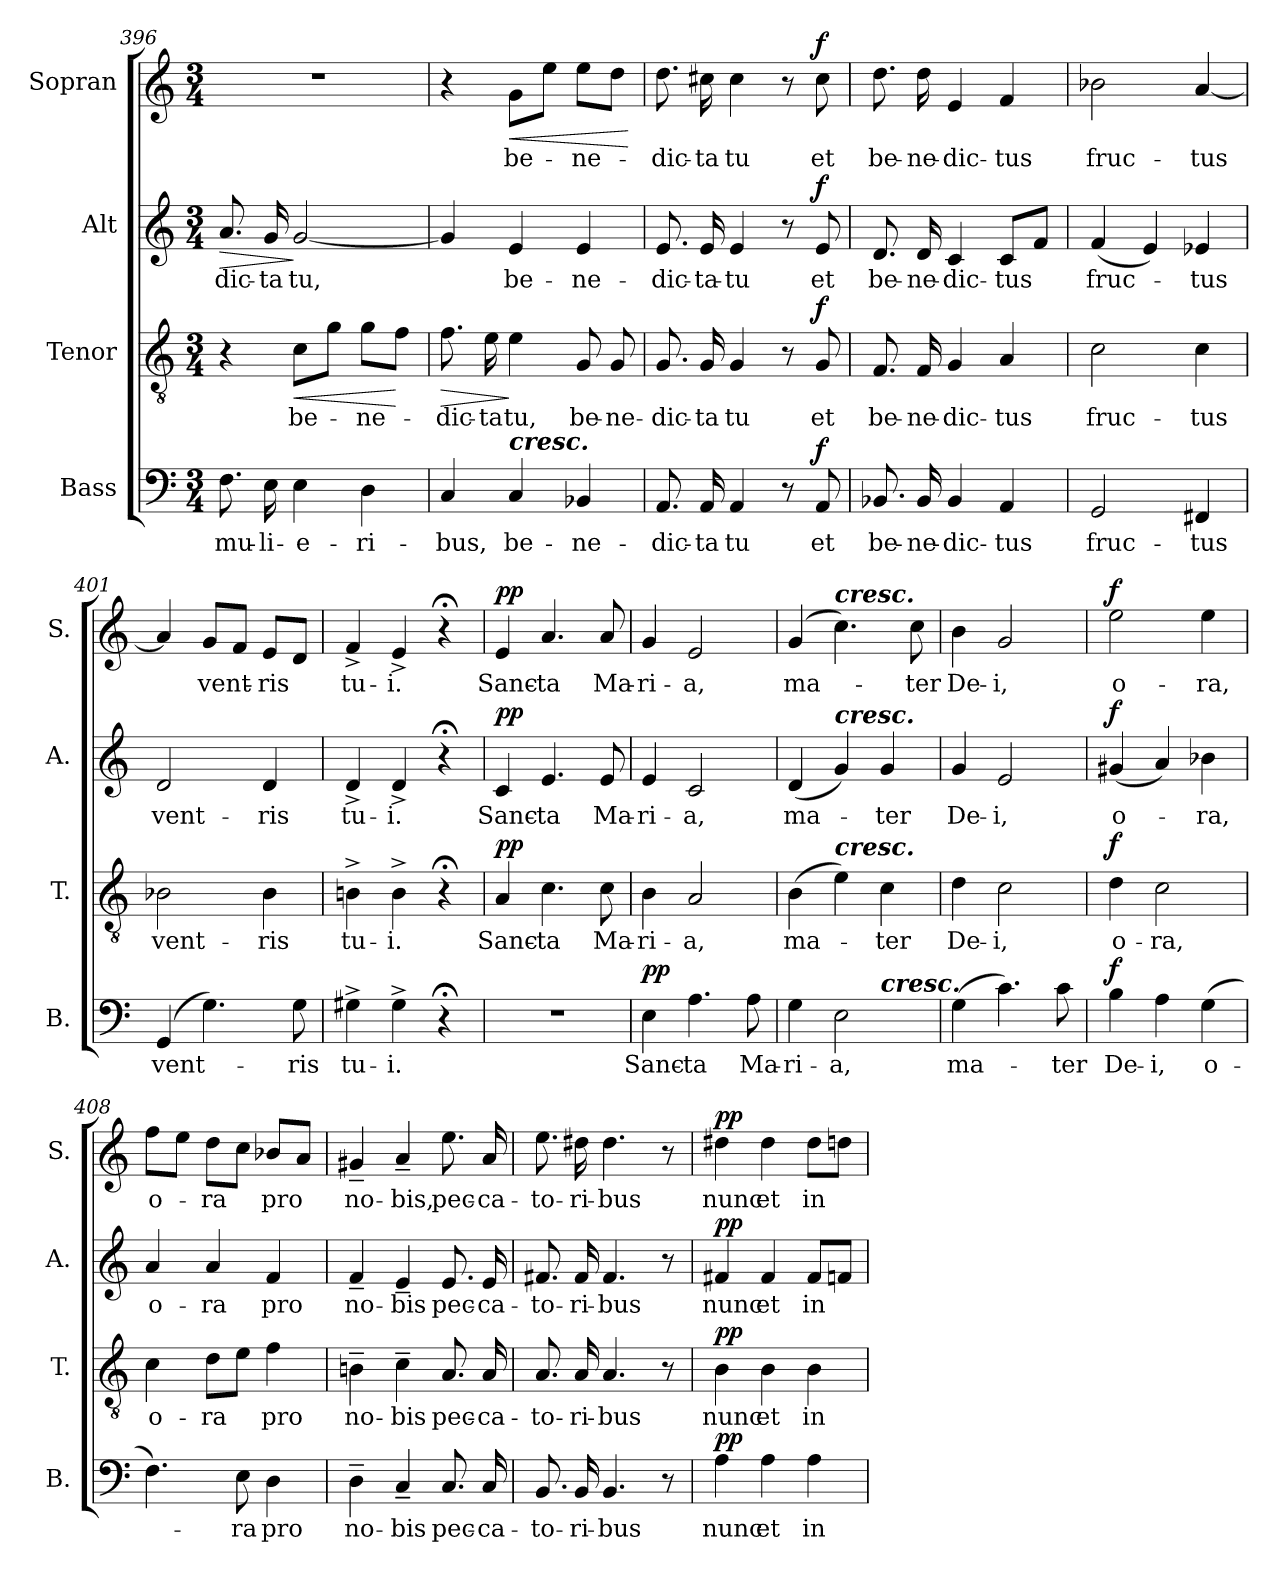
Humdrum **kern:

**kern	**text	**dynam	**kern	**text	**dynam	**kern	**text	**dynam	**kern	**text	**dynam
*part4	*part4	*part4	*part3	*part3	*part3	*part2	*part2	*part2	*part1	*part1	*part1
*staff4	*staff4	*staff4	*staff3	*staff3	*staff3	*staff2	*staff2	*staff2	*staff1	*staff1	*staff1
*I"Bass	*	*	*I"Tenor	*	*	*I"Alt	*	*	*I"Sopran	*	*
*I'B.	*	*	*I'T.	*	*	*I'A.	*	*	*I'S.	*	*
*clefF4	*	*	*clefGv2	*	*	*clefG2	*	*	*clefG2	*	*
*k[]	*	*	*k[]	*	*	*k[]	*	*	*k[]	*	*
*C:	*	*	*C:	*	*	*C:	*	*	*C:	*	*
*M3/4	*	*	*M3/4	*	*	*M3/4	*	*	*M3/4	*	*
=396	=396	=396	=396	=396	=396	=396	=396	=396	=396	=396	=396
!	!LO:LY:b	!	!	!	!	!	!LO:LY:b	!LO:HP:b	!	!	!
8.F\	mu-	.	4r	.	.	8.a/	-dic-	>	2.r	.	.
!	!LO:LY:b	!	!	!	!	!	!LO:LY:b	!	!	!	!
16E\	-li-	.	.	.	.	16g/	-ta	.	.	.	.
!	!LO:LY:b	!	!	!LO:LY:b	!LO:HP:b	!	!LO:LY:b	!	!	!	!
4E\	-e-	.	8c\L	be-	<	[2g/	tu,	]	.	.	.
.	.	.	8g\J	.	.	.	.	.	.	.	.
!	!LO:LY:b	!	!	!LO:LY:b	!	!	!	!	!	!	!
4D\	-ri-	.	8g\L	-ne-	.	.	.	.	.	.	.
.	.	.	8f\J	.	[	.	.	.	.	.	.
=397	=397	=397	=397	=397	=397	=397	=397	=397	=397	=397	=397
!	!LO:LY:b	!	!	!LO:LY:b	!LO:HP:b	!	!	!	!	!	!
4C/	-bus,	.	8.f\	-dic-	>	4g/]	.	.	4r	.	.
!	!	!	!	!LO:LY:b	!	!	!	!	!	!	!
.	.	.	16e\	-ta	.	.	.	.	.	.	.
!LO:TX:a:Bi:t=cresc.	!	!	!	!	!	!	!	!	!	!	!
!	!LO:LY:b	!	!	!LO:LY:b	!	!	!LO:LY:b	!	!	!LO:LY:b	!LO:HP:b
4C/	be-	.	4e\	tu,	]	4e/	be-	.	8g\L	be-	<
.	.	.	.	.	.	.	.	.	8ee\J	.	.
!	!LO:LY:b	!	!	!LO:LY:b	!	!	!LO:LY:b	!	!	!LO:LY:b	!
4BB-X/	-ne-	.	8G/	be-	.	4e/	-ne-	.	8ee\L	-ne-	.
!	!	!	!	!LO:LY:b	!	!	!	!	!	!	!
.	.	.	8G/	-ne-	.	.	.	.	8dd\J	.	.
.	.	.	.	.	.	.	.	.	.	.	[
=398	=398	=398	=398	=398	=398	=398	=398	=398	=398	=398	=398
!	!LO:LY:b	!	!	!LO:LY:b	!	!	!LO:LY:b	!	!	!LO:LY:b	!
8.AA/	-dic-	.	8.G/	-dic-	.	8.e/	-dic-	.	8.dd\	-dic-	.
!	!LO:LY:b	!	!	!LO:LY:b	!	!	!LO:LY:b	!	!	!LO:LY:b	!
16AA/	-ta	.	16G/	-ta	.	16e/	-ta-	.	16cc#X\	-ta	.
!	!LO:LY:b	!	!	!LO:LY:b	!	!	!LO:LY:b	!	!	!LO:LY:b	!
4AA/	tu	.	4G/	tu	.	4e/	-tu	.	4cc#\	tu	.
8r	.	.	8r	.	.	8r	.	.	8r	.	.
!	!LO:LY:b	!LO:DY:a	!	!LO:LY:b	!LO:DY:a	!	!LO:LY:b	!LO:DY:a	!	!LO:LY:b	!LO:DY:a
8AA/	et	f	8G/	et	f	8e/	et	f	8cc#\	et	f
=399	=399	=399	=399	=399	=399	=399	=399	=399	=399	=399	=399
!	!LO:LY:b	!	!	!LO:LY:b	!	!	!LO:LY:b	!	!	!LO:LY:b	!
8.BB-X/	be-	.	8.F/	be-	.	8.d/	be-	.	8.dd\	be-	.
!	!LO:LY:b	!	!	!LO:LY:b	!	!	!LO:LY:b	!	!	!LO:LY:b	!
16BB-/	-ne-	.	16F/	-ne-	.	16d/	-ne-	.	16dd\	-ne-	.
!	!LO:LY:b	!	!	!LO:LY:b	!	!	!LO:LY:b	!	!	!LO:LY:b	!
4BB-/	-dic-	.	4G/	-dic-	.	4c/	-dic-	.	4e/	-dic-	.
!	!LO:LY:b	!	!	!LO:LY:b	!	!	!LO:LY:b	!	!	!LO:LY:b	!
4AA/	-tus	.	4A/	-tus	.	8c/L	-tus	.	4f/	-tus	.
.	.	.	.	.	.	8f/J	.	.	.	.	.
!!LO:PB:g=z
=400	=400	=400	=400	=400	=400	=400	=400	=400	=400	=400	=400
!	!LO:LY:b	!	!	!LO:LY:b	!	!	!LO:LY:b	!	!	!LO:LY:b	!
2GG/	fruc-	.	2c\	fruc-	.	(<4f/	fruc-	.	2b-X\	fruc-	.
.	.	.	.	.	.	4e/)	.	.	.	.	.
!	!LO:LY:b	!	!	!LO:LY:b	!	!	!LO:LY:b	!	!	!LO:LY:b	!
4FF#X/	-tus	.	4c\	-tus	.	4e-X/	-tus	.	[4a/	-tus	.
=401	=401	=401	=401	=401	=401	=401	=401	=401	=401	=401	=401
!	!LO:LY:b	!	!	!LO:LY:b	!	!	!LO:LY:b	!	!	!	!
(4GG/	vent-	.	2B-X\	vent-	.	2d/	vent-	.	4a/]	.	.
!	!	!	!	!	!	!	!	!	!	!LO:LY:b	!
4.G\)	.	.	.	.	.	.	.	.	8g/L	vent-	.
.	.	.	.	.	.	.	.	.	8f/J	.	.
!	!	!	!	!LO:LY:b	!	!	!LO:LY:b	!	!	!LO:LY:b	!
.	.	.	4B-\	-ris	.	4d/	-ris	.	8e/L	-ris	.
!	!LO:LY:b	!	!	!	!	!	!	!	!	!	!
8G\	-ris	.	.	.	.	.	.	.	8d/J	.	.
=402	=402	=402	=402	=402	=402	=402	=402	=402	=402	=402	=402
!	!LO:LY:b	!	!	!LO:LY:b	!	!	!LO:LY:b	!	!	!LO:LY:b	!
4G#X^>\	tu-	.	4Bn^>\	tu-	.	4d^</	tu-	.	4f^</	tu-	.
!	!LO:LY:b	!	!	!LO:LY:b	!	!	!LO:LY:b	!	!	!LO:LY:b	!
4G#^>\	-i.	.	4B^>\	-i.	.	4d^</	-i.	.	4e^</	-i.	.
4r;<	.	.	4r;<	.	.	4r;<	.	.	4r;<	.	.
=403	=403	=403	=403	=403	=403	=403	=403	=403	=403	=403	=403
!	!	!	!	!LO:LY:b	!LO:DY:a	!	!LO:LY:b	!LO:DY:a	!	!LO:LY:b	!LO:DY:a
2.r	.	.	4A/	Sanc-	pp	4c/	Sanc-	pp	4e/	Sanc-	pp
!	!	!	!	!LO:LY:b	!	!	!LO:LY:b	!	!	!LO:LY:b	!
.	.	.	4.c\	-ta	.	4.e/	-ta	.	4.a/	-ta	.
!	!	!	!	!LO:LY:b	!	!	!LO:LY:b	!	!	!LO:LY:b	!
.	.	.	8c\	Ma-	.	8e/	Ma-	.	8a/	Ma-	.
=404	=404	=404	=404	=404	=404	=404	=404	=404	=404	=404	=404
!	!LO:LY:b	!LO:DY:a	!	!LO:LY:b	!	!	!LO:LY:b	!	!	!LO:LY:b	!
4E\	Sanc-	pp	4B\	-ri-	.	4e/	-ri-	.	4g/	-ri-	.
!	!LO:LY:b	!	!	!LO:LY:b	!	!	!LO:LY:b	!	!	!LO:LY:b	!
4.A\	-ta	.	2A/	-a,	.	2c/	-a,	.	2e/	-a,	.
!	!LO:LY:b	!	!	!	!	!	!	!	!	!	!
8A\	Ma-	.	.	.	.	.	.	.	.	.	.
=405	=405	=405	=405	=405	=405	=405	=405	=405	=405	=405	=405
!	!LO:LY:b	!	!	!LO:LY:b	!	!	!LO:LY:b	!	!	!LO:LY:b	!
*^	*	*	*	*	*	*	*	*	*	*	*
4G\	2ryy	-ri-	.	(>4B\	ma-	.	(<4d/	ma-	.	(4g/	ma-	.
!	!	!	!	!	!	!	!	!	!	!LO:TX:a:Bi:t=cresc.	!	!
!	!	!	!	!	!	!	!LO:TX:a:Bi:t=cresc.	!	!	!	!	!
!	!	!	!	!LO:TX:a:Bi:t=cresc.	!	!	!	!	!	!	!	!
!	!	!LO:LY:b	!	!	!	!	!	!	!	!	!	!
2E\	.	-a,	.	4e\)	.	.	4g/)	.	.	4.cc\)	.	.
!	!LO:TX:a:Bi:t=cresc.	!	!	!	!	!	!	!	!	!	!	!
!	!	!	!	!	!LO:LY:b	!	!	!LO:LY:b	!	!	!	!
.	4ryy	.	.	4c\	-ter	.	4g/	-ter	.	.	.	.
!	!	!	!	!	!	!	!	!	!	!	!LO:LY:b	!
.	.	.	.	.	.	.	.	.	.	8cc\	-ter	.
=406	=406	=406	=406	=406	=406	=406	=406	=406	=406	=406	=406	=406
!	!	!LO:LY:b	!	!	!LO:LY:b	!	!	!LO:LY:b	!	!	!LO:LY:b	!
*v	*v	*	*	*	*	*	*	*	*	*	*	*
(>4G\	ma-	.	4d\	De-	.	4g/	De-	.	4b\	De-	.
!	!	!	!	!LO:LY:b	!	!	!LO:LY:b	!	!	!LO:LY:b	!
4.c\)	.	.	2c\	-i,	.	2e/	-i,	.	2g/	-i,	.
!	!LO:LY:b	!	!	!	!	!	!	!	!	!	!
8c\	-ter	.	.	.	.	.	.	.	.	.	.
=407	=407	=407	=407	=407	=407	=407	=407	=407	=407	=407	=407
!	!LO:LY:b	!LO:DY:a	!	!LO:LY:b	!LO:DY:a	!	!LO:LY:b	!LO:DY:a	!	!LO:LY:b	!LO:DY:a
4B\	De-	f	4d\	o-	f	(<4g#X/	o-	f	2ee\	o-	f
!	!LO:LY:b	!	!	!LO:LY:b	!	!	!	!	!	!	!
4A\	-i,	.	2c\	-ra,	.	4a/)	.	.	.	.	.
!	!LO:LY:b	!	!	!	!	!	!LO:LY:b	!	!	!LO:LY:b	!
(>4G\	o-	.	.	.	.	4b-X\	-ra,	.	4ee\	-ra,	.
!!LO:LB:g=z
=408	=408	=408	=408	=408	=408	=408	=408	=408	=408	=408	=408
!	!	!	!	!LO:LY:b	!	!	!LO:LY:b	!	!	!LO:LY:b	!
4.F\)	.	.	4c\	o-	.	4a/	o-	.	8ff\L	o-	.
.	.	.	.	.	.	.	.	.	8ee\J	.	.
!	!	!	!	!LO:LY:b	!	!	!LO:LY:b	!	!	!LO:LY:b	!
.	.	.	8d\L	-ra	.	4a/	-ra	.	8dd\L	-ra	.
!	!LO:LY:b	!	!	!	!	!	!	!	!	!	!
8E\	-ra	.	8e\J	.	.	.	.	.	8cc\J	.	.
!	!LO:LY:b	!	!	!LO:LY:b	!	!	!LO:LY:b	!	!	!LO:LY:b	!
4D\	pro	.	4f\	pro	.	4f/	pro	.	8b-X/L	pro	.
.	.	.	.	.	.	.	.	.	8a/J	.	.
=409	=409	=409	=409	=409	=409	=409	=409	=409	=409	=409	=409
!	!LO:LY:b	!	!	!LO:LY:b	!	!	!LO:LY:b	!	!	!LO:LY:b	!
4D~>\	no-	.	4Bn~>\	no-	.	4f~</	no-	.	4g#X~</	no-	.
!	!LO:LY:b	!	!	!LO:LY:b	!	!	!LO:LY:b	!	!	!LO:LY:b	!
4C~</	-bis	.	4c~>\	-bis	.	4e~</	-bis	.	4a~</	-bis,	.
!	!LO:LY:b	!	!	!LO:LY:b	!	!	!LO:LY:b	!	!	!LO:LY:b	!
8.C/	pec-	.	8.A/	pec-	.	8.e/	pec-	.	8.ee\	pec-	.
!	!LO:LY:b	!	!	!LO:LY:b	!	!	!LO:LY:b	!	!	!LO:LY:b	!
16C/	-ca-	.	16A/	-ca-	.	16e/	-ca-	.	16a/	-ca-	.
=410	=410	=410	=410	=410	=410	=410	=410	=410	=410	=410	=410
!	!LO:LY:b	!	!	!LO:LY:b	!	!	!LO:LY:b	!	!	!LO:LY:b	!
8.BB/	-to-	.	8.A/	-to-	.	8.f#X/	-to-	.	8.ee\	-to-	.
!	!LO:LY:b	!	!	!LO:LY:b	!	!	!LO:LY:b	!	!	!LO:LY:b	!
16BB/	-ri-	.	16A/	-ri-	.	16f#/	-ri-	.	16dd#X\	-ri-	.
!	!LO:LY:b	!	!	!LO:LY:b	!	!	!LO:LY:b	!	!	!LO:LY:b	!
4.BB/	-bus	.	4.A/	-bus	.	4.f#/	-bus	.	4.dd#\	-bus	.
8r	.	.	8r	.	.	8r	.	.	8r	.	.
=411	=411	=411	=411	=411	=411	=411	=411	=411	=411	=411	=411
!	!LO:LY:b	!LO:DY:a	!	!LO:LY:b	!LO:DY:a	!	!LO:LY:b	!LO:DY:a	!	!LO:LY:b	!LO:DY:a
4A\	nunc	pp	4B\	nunc	pp	4f#X/	nunc	pp	4dd#X\	nunc	pp
!	!LO:LY:b	!	!	!LO:LY:b	!	!	!LO:LY:b	!	!	!LO:LY:b	!
4A\	et	.	4B\	et	.	4f#/	et	.	4dd#\	et	.
!	!LO:LY:b	!	!	!LO:LY:b	!	!	!LO:LY:b	!	!	!LO:LY:b	!
4A\	in	.	4B\	in	.	8f#/L	in	.	8dd#\L	in	.
.	.	.	.	.	.	8fn/J	.	.	8ddn\J	.	.
=	=	=	=	=	=	=	=	=	=	=	=
*-	*-	*-	*-	*-	*-	*-	*-	*-	*-	*-	*-
